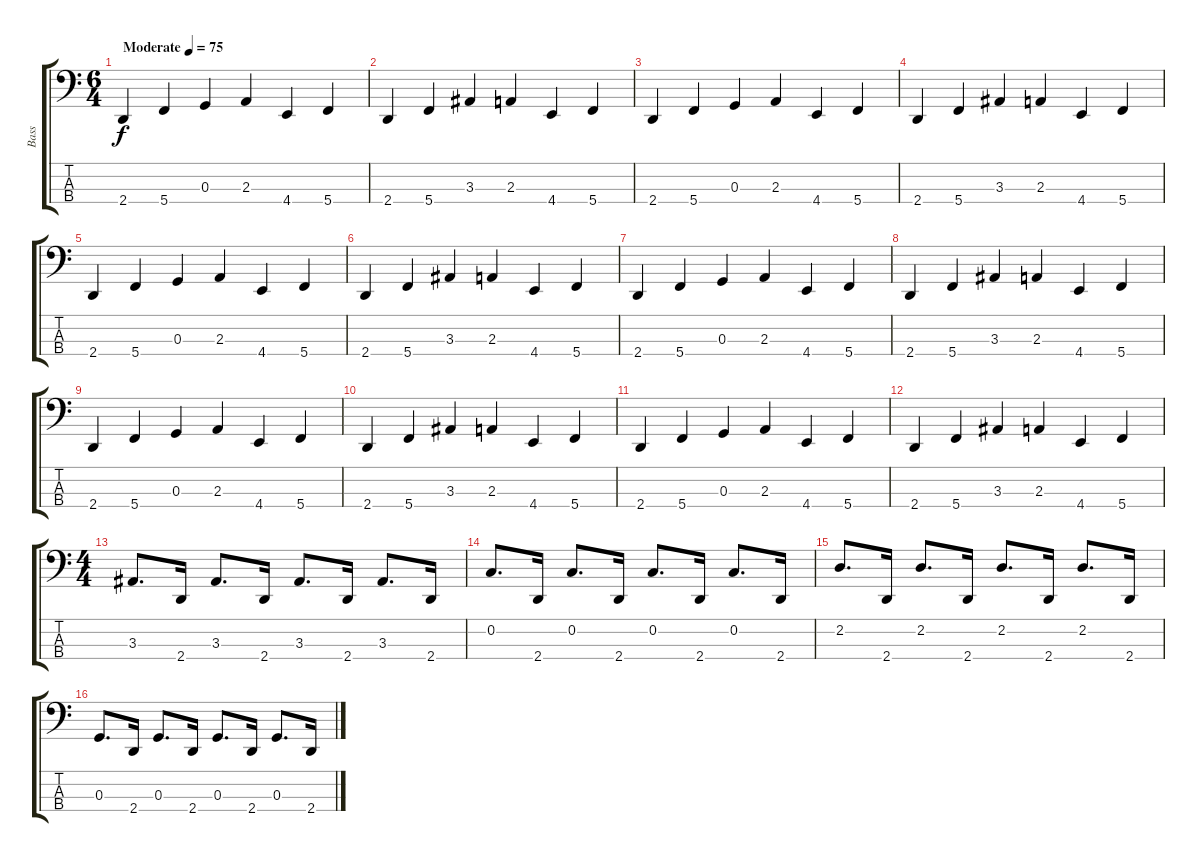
\track ("Bass" "Bass") {instrument electricbassfinger}
\staff {score tabs}
\tuning (F2 C2 G1 C1) {hide}
\ts (6 4)
\tempo (75 "Moderate")
\clef f4
\ks c
2.4.4{dy f instrument electricbassfinger} 5.4.4 0.3.4 2.3.4 4.4.4 5.4.4 |
2.4.4 5.4.4 3.3.4 2.3.4 4.4.4 5.4.4 |
2.4.4 5.4.4 0.3.4 2.3.4 4.4.4 5.4.4 |
2.4.4 5.4.4 3.3.4 2.3.4 4.4.4 5.4.4 |
2.4.4 5.4.4 0.3.4 2.3.4 4.4.4 5.4.4 |
2.4.4 5.4.4 3.3.4 2.3.4 4.4.4 5.4.4 |
2.4.4 5.4.4 0.3.4 2.3.4 4.4.4 5.4.4 |
2.4.4 5.4.4 3.3.4 2.3.4 4.4.4 5.4.4 |
2.4.4 5.4.4 0.3.4 2.3.4 4.4.4 5.4.4 |
2.4.4 5.4.4 3.3.4 2.3.4 4.4.4 5.4.4 |
2.4.4 5.4.4 0.3.4 2.3.4 4.4.4 5.4.4 |
2.4.4 5.4.4 3.3.4 2.3.4 4.4.4 5.4.4 |
\ts (4 4)
3.3.8{d} 2.4.16 3.3.8{d} 2.4.16 3.3.8{d} 2.4.16 3.3.8{d} 2.4.16 |
0.2.8{d} 2.4.16 0.2.8{d} 2.4.16 0.2.8{d} 2.4.16 0.2.8{d} 2.4.16 |
2.2.8{d} 2.4.16 2.2.8{d} 2.4.16 2.2.8{d} 2.4.16 2.2.8{d} 2.4.16 |
0.3.8{d} 2.4.16 0.3.8{d} 2.4.16 0.3.8{d} 2.4.16 0.3.8{d} 2.4.16
